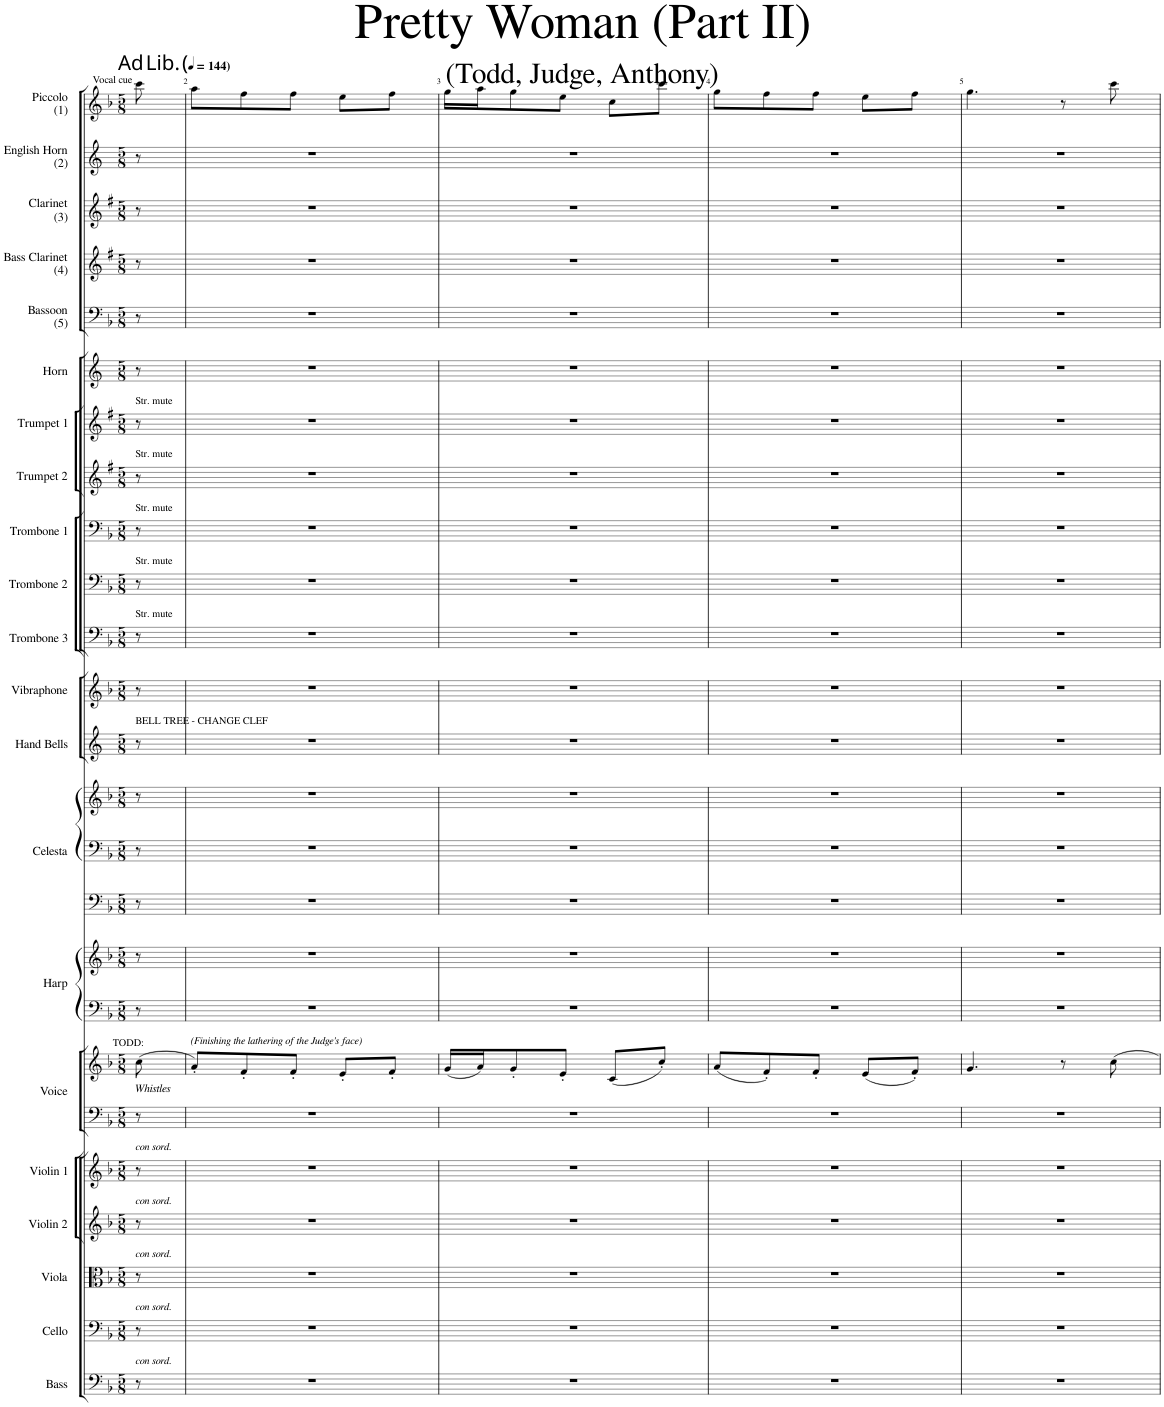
**kern	**kern	**kern	**kern	**kern	**kern	**kern	**kern	**kern	**kern	**kern	**kern	**kern	**kern	**kern	**kern	**kern	**kern	**kern	**kern	**kern	**kern	**kern	**kern	**kern
*part21	*part20	*part19	*part18	*part17	*part16	*part16	*part15	*part15	*part14	*part14	*part14	*part13	*part12	*part11	*part10	*part9	*part8	*part7	*part6	*part5	*part4	*part3	*part2	*part1
*staff25	*staff24	*staff23	*staff22	*staff21	*staff20	*staff19	*staff18	*staff17	*staff16	*staff15	*staff14	*staff13	*staff12	*staff11	*staff10	*staff9	*staff8	*staff7	*staff6	*staff5	*staff4	*staff3	*staff2	*staff1
*I"Bass	*I"Cello	*I"Viola	*I"Violin 2	*I"Violin 1	*I"Voice	*	*I"Harp	*	*I"Celesta	*	*	*I"Hand Bells	*I"Vibraphone	*I"Trombone 3	*I"Trombone 2	*I"Trombone 1	*I"Trumpet 2	*I"Trumpet 1	*I"Horn	*I"Bassoon (5)	*I"Bass Clarinet (4)	*I"Clarinet (3)	*I"English Horn (2)	*I"Piccolo (1)
*I'B.	*I'C.	*I'Vla.	*I'Vln. 2	*I'Vln. 1	*I'Vo.	*	*I'Hrp.	*	*I'Cel.	*	*	*I'Ha. Be.	*I'Vib.	*I'Tbn. 3	*I'Tbn. 2	*I'Tbn. 1	*I'Tpt. 2	*I'Tpt. 1	*I'Hn.	*I'Bsn. (5)	*I'B. Cl. (4)	*I'Cl. (3)	*I'E. Hn. (2)	*I'Picc. (1)
*clefF4	*clefF4	*clefC3	*clefG2	*clefG2	*clefF4	*clefG2	*clefF4	*clefG2	*clefF4	*clefF4	*clefG2	*clefG2	*clefG2	*clefF4	*clefF4	*clefF4	*clefG2	*clefG2	*clefG2	*clefF4	*clefG2	*clefG2	*clefG2	*clefG2
*Trd7c12	*	*	*	*	*	*	*	*	*Trd-7c-12	*Trd-7c-12	*Trd-7c-12	*	*	*	*	*	*Trd1c2	*Trd1c2	*Trd4c7	*	*Trd8c14	*Trd1c2	*Trd4c7	*Trd-7c-12
*k[b-]	*k[b-]	*k[b-]	*k[b-]	*k[b-]	*k[b-]	*k[b-]	*k[b-]	*k[b-]	*k[b-]	*k[b-]	*k[b-]	*k[]	*k[b-]	*k[b-]	*k[b-]	*k[b-]	*k[f#]	*k[f#]	*k[]	*k[b-]	*k[f#]	*k[f#]	*k[]	*k[b-]
*M5/8	*M5/8	*M5/8	*M5/8	*M5/8	*M5/8	*M5/8	*M5/8	*M5/8	*M5/8	*M5/8	*M5/8	*M5/8	*M5/8	*M5/8	*M5/8	*M5/8	*M5/8	*M5/8	*M5/8	*M5/8	*M5/8	*M5/8	*M5/8	*M5/8
*MM144	*MM144	*MM144	*MM144	*MM144	*MM144	*MM144	*MM144	*MM144	*MM144	*MM144	*MM144	*MM144	*MM144	*MM144	*MM144	*MM144	*MM144	*MM144	*MM144	*MM144	*MM144	*MM144	*MM144	*MM144
=1	=1	=1	=1	=1	=1	=1	=1	=1	=1	=1	=1	=1	=1	=1	=1	=1	=1	=1	=1	=1	=1	=1	=1	=1
!	!	!	!	!	!	!	!	!	!	!	!	!	!	!	!	!	!	!	!	!	!	!	!	!LO:TX:a:B:t=Ad Lib.
!	!	!	!	!	!	!	!	!	!	!	!	!	!	!	!	!	!	!	!	!	!	!	!	!LO:TX:a:t=Vocal cue
!	!	!	!	!	!	!	!	!	!	!	!	!	!	!	!	!	!	!LO:TX:a:t=Str. mute	!	!	!	!	!	!
!	!	!	!	!	!	!	!	!	!	!	!	!	!	!	!	!	!LO:TX:a:t=Str. mute	!	!	!	!	!	!	!
!	!	!	!	!	!	!	!	!	!	!	!	!	!	!	!	!LO:TX:a:t=Str. mute	!	!	!	!	!	!	!	!
!	!	!	!	!	!	!	!	!	!	!	!	!	!	!	!LO:TX:a:t=Str. mute	!	!	!	!	!	!	!	!	!
!	!	!	!	!	!	!	!	!	!	!	!	!	!	!LO:TX:a:t=Str. mute	!	!	!	!	!	!	!	!	!	!
!	!	!	!	!	!	!	!	!	!	!	!	!LO:TX:a:t=BELL TREE - CHANGE CLEF	!	!	!	!	!	!	!	!	!	!	!	!
!	!	!	!	!	!	!LO:TX:a:t=TODD&colon;	!	!	!	!	!	!	!	!	!	!	!	!	!	!	!	!	!	!
!	!	!	!	!	!	!LO:TX:b:i:t=Whistles	!	!	!	!	!	!	!	!	!	!	!	!	!	!	!	!	!	!
!	!	!	!	!LO:TX:a:i:t=con sord.	!	!	!	!	!	!	!	!	!	!	!	!	!	!	!	!	!	!	!	!
!	!	!	!LO:TX:a:i:t=con sord.	!	!	!	!	!	!	!	!	!	!	!	!	!	!	!	!	!	!	!	!	!
!	!	!LO:TX:a:i:t=con sord.	!	!	!	!	!	!	!	!	!	!	!	!	!	!	!	!	!	!	!	!	!	!
!	!LO:TX:a:i:t=con sord.	!	!	!	!	!	!	!	!	!	!	!	!	!	!	!	!	!	!	!	!	!	!	!
!LO:TX:a:i:t=con sord.	!	!	!	!	!	!	!	!	!	!	!	!	!	!	!	!	!	!	!	!	!	!	!	!
8r	8r	8r	8r	8r	8r	(8cc\	8r	8r	8r	8r	8r	8r	8r	8r	8r	8r	8r	8r	8r	8r	8r	8r	8r	8ccc\
=2	=2	=2	=2	=2	=2	=2	=2	=2	=2	=2	=2	=2	=2	=2	=2	=2	=2	=2	=2	=2	=2	=2	=2	=2
!	!	!	!	!	!	!LO:TX:a:i:t=(Finishing the lathering of the Judge's face)	!	!	!	!	!	!	!	!	!	!	!	!	!	!	!	!	!	!
8%5r	8%5r	8%5r	8%5r	8%5r	8%5r	8a'/L)	8%5r	8%5r	8%5r	8%5r	8%5r	8%5r	8%5r	8%5r	8%5r	8%5r	8%5r	8%5r	8%5r	8%5r	8%5r	8%5r	8%5r	8aa\L
.	.	.	.	.	.	8f'/	.	.	.	.	.	.	.	.	.	.	.	.	.	.	.	.	.	8ff\
.	.	.	.	.	.	8f'/J	.	.	.	.	.	.	.	.	.	.	.	.	.	.	.	.	.	8ff\J
.	.	.	.	.	.	8e'/L	.	.	.	.	.	.	.	.	.	.	.	.	.	.	.	.	.	8ee\L
.	.	.	.	.	.	8f'/J	.	.	.	.	.	.	.	.	.	.	.	.	.	.	.	.	.	8ff\J
=3	=3	=3	=3	=3	=3	=3	=3	=3	=3	=3	=3	=3	=3	=3	=3	=3	=3	=3	=3	=3	=3	=3	=3	=3
8%5r	8%5r	8%5r	8%5r	8%5r	8%5r	(16g/LL	8%5r	8%5r	8%5r	8%5r	8%5r	8%5r	8%5r	8%5r	8%5r	8%5r	8%5r	8%5r	8%5r	8%5r	8%5r	8%5r	8%5r	16gg\LL
.	.	.	.	.	.	16a/J)	.	.	.	.	.	.	.	.	.	.	.	.	.	.	.	.	.	16aa\J
.	.	.	.	.	.	8g'/	.	.	.	.	.	.	.	.	.	.	.	.	.	.	.	.	.	8gg\
.	.	.	.	.	.	8e'/J	.	.	.	.	.	.	.	.	.	.	.	.	.	.	.	.	.	8ee\J
.	.	.	.	.	.	(8c/L	.	.	.	.	.	.	.	.	.	.	.	.	.	.	.	.	.	8cc\L
.	.	.	.	.	.	8cc'/J)	.	.	.	.	.	.	.	.	.	.	.	.	.	.	.	.	.	8ccc\J
=4	=4	=4	=4	=4	=4	=4	=4	=4	=4	=4	=4	=4	=4	=4	=4	=4	=4	=4	=4	=4	=4	=4	=4	=4
8%5r	8%5r	8%5r	8%5r	8%5r	8%5r	(8a/L	8%5r	8%5r	8%5r	8%5r	8%5r	8%5r	8%5r	8%5r	8%5r	8%5r	8%5r	8%5r	8%5r	8%5r	8%5r	8%5r	8%5r	8gg\L
.	.	.	.	.	.	8f'/)	.	.	.	.	.	.	.	.	.	.	.	.	.	.	.	.	.	8ff\
.	.	.	.	.	.	8f'/J	.	.	.	.	.	.	.	.	.	.	.	.	.	.	.	.	.	8ff\J
.	.	.	.	.	.	(8e/L	.	.	.	.	.	.	.	.	.	.	.	.	.	.	.	.	.	8ee\L
.	.	.	.	.	.	8f'/J)	.	.	.	.	.	.	.	.	.	.	.	.	.	.	.	.	.	8ff\J
=5	=5	=5	=5	=5	=5	=5	=5	=5	=5	=5	=5	=5	=5	=5	=5	=5	=5	=5	=5	=5	=5	=5	=5	=5
8%5r	8%5r	8%5r	8%5r	8%5r	8%5r	4.g/	8%5r	8%5r	8%5r	8%5r	8%5r	8%5r	8%5r	8%5r	8%5r	8%5r	8%5r	8%5r	8%5r	8%5r	8%5r	8%5r	8%5r	4.gg\
.	.	.	.	.	.	8r	.	.	.	.	.	.	.	.	.	.	.	.	.	.	.	.	.	8r
.	.	.	.	.	.	8cc\	.	.	.	.	.	.	.	.	.	.	.	.	.	.	.	.	.	8ccc\
=	=	=	=	=	=	=	=	=	=	=	=	=	=	=	=	=	=	=	=	=	=	=	=	=
*-	*-	*-	*-	*-	*-	*-	*-	*-	*-	*-	*-	*-	*-	*-	*-	*-	*-	*-	*-	*-	*-	*-	*-	*-
